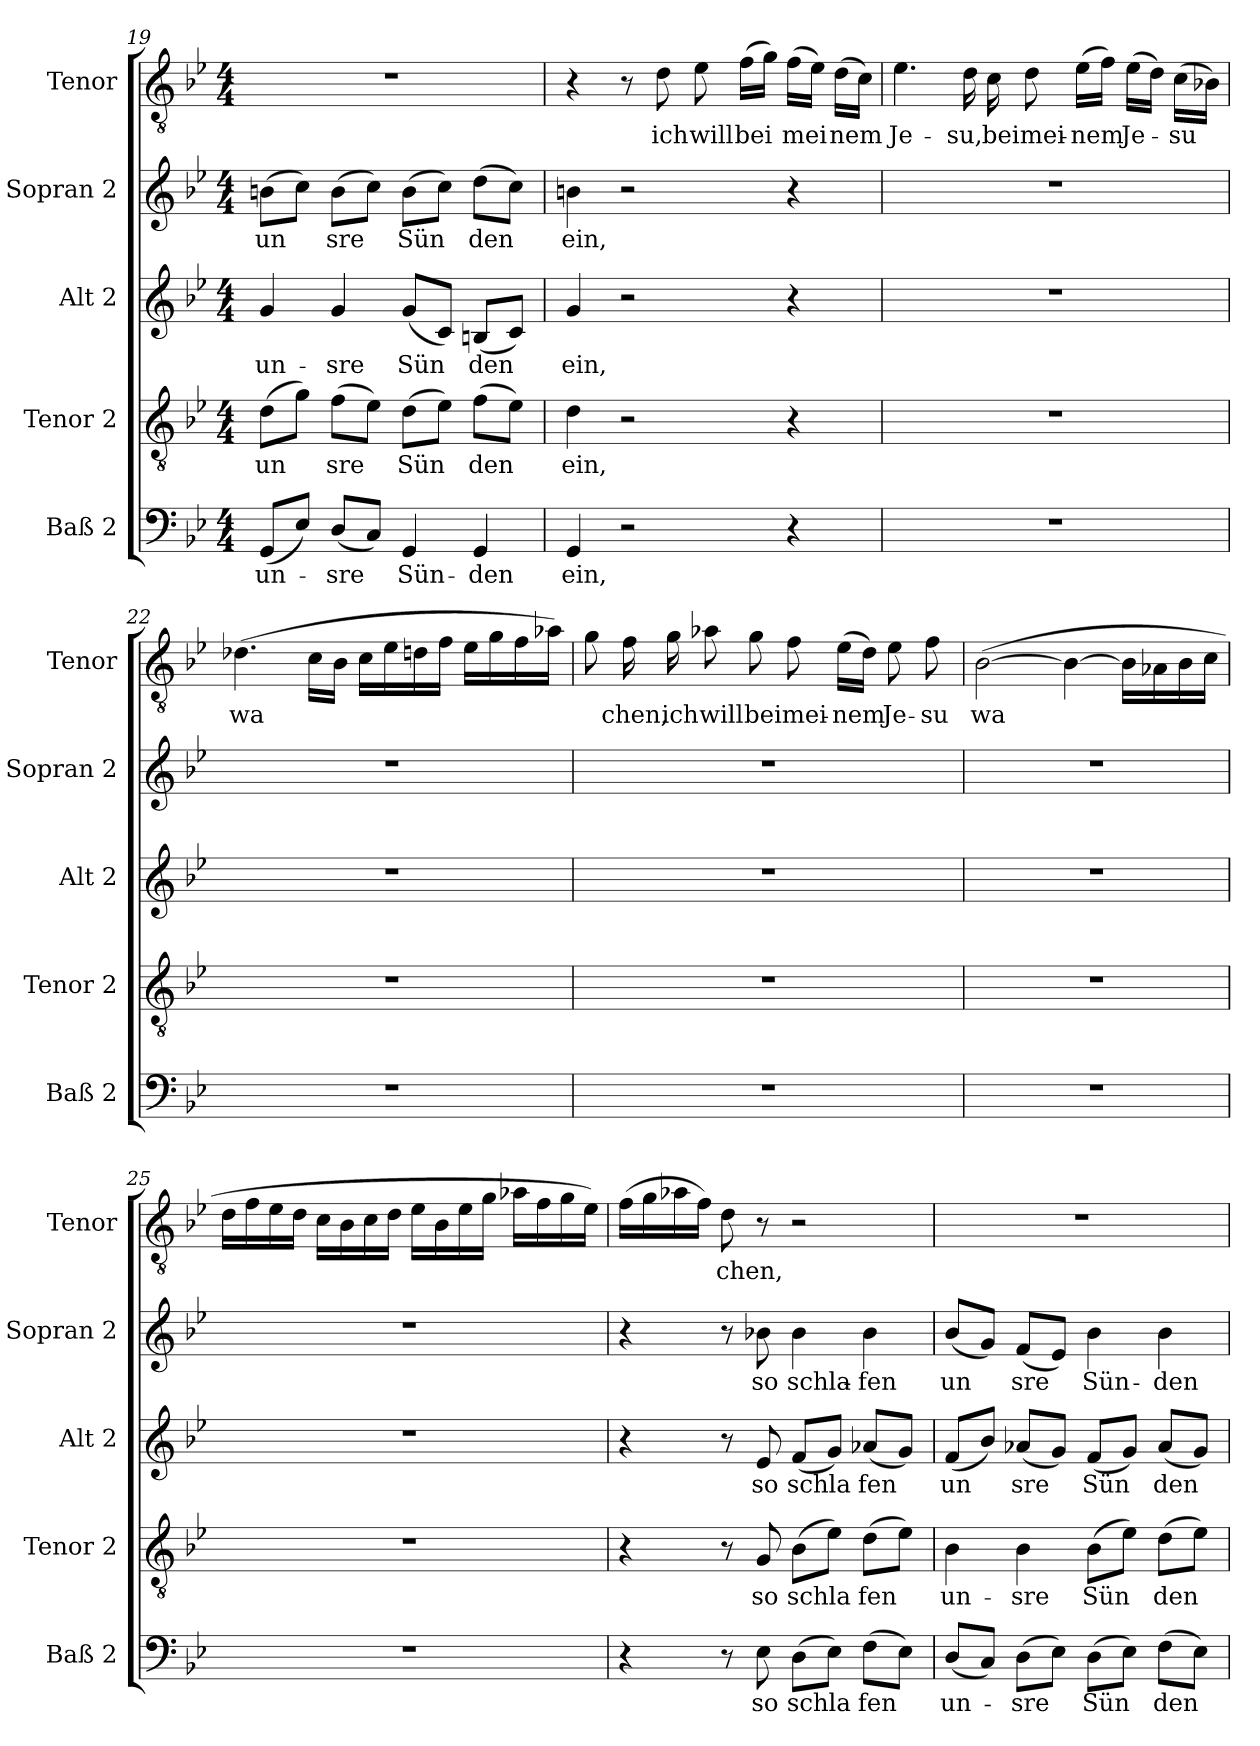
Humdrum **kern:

**kern	**text	**kern	**text	**kern	**text	**kern	**text	**kern	**text
*part5	*part5	*part4	*part4	*part3	*part3	*part2	*part2	*part1	*part1
*staff5	*staff5	*staff4	*staff4	*staff3	*staff3	*staff2	*staff2	*staff1	*staff1
*I"Baß 2	*	*I"Tenor 2	*	*I"Alt 2	*	*I"Sopran 2	*	*I"Tenor	*
*I'Baß 2	*	*I'Tenor 2	*	*I'Alt 2	*	*I'Sopran 2	*	*I'Tenor	*
*clefF4	*	*clefGv2	*	*clefG2	*	*clefG2	*	*clefGv2	*
*k[b-e-]	*	*k[b-e-]	*	*k[b-e-]	*	*k[b-e-]	*	*k[b-e-]	*
*B-:	*	*B-:	*	*B-:	*	*B-:	*	*B-:	*
*M4/4	*	*M4/4	*	*M4/4	*	*M4/4	*	*M4/4	*
=19	=19	=19	=19	=19	=19	=19	=19	=19	=19
!	!LO:LY:b	!	!LO:LY:b	!	!LO:LY:b	!	!LO:LY:b	!	!
(<8GG/L	un-	(>8d\L	un	4g/	un-	(>8bn\L	un	1r	.
8E-/J)	.	8g\J)	.	.	.	8cc\J)	.	.	.
!	!LO:LY:b	!	!LO:LY:b	!	!LO:LY:b	!	!LO:LY:b	!	!
(<8D/L	-sre	(>8f\L	sre	4g/	-sre	(>8b\L	sre	.	.
8C/J)	.	8e-\J)	.	.	.	8cc\J)	.	.	.
!	!LO:LY:b	!	!LO:LY:b	!	!LO:LY:b	!	!LO:LY:b	!	!
4GG/	Sün-	(>8d\L	Sün	(<8g/L	Sün	(>8b\L	Sün	.	.
.	.	8e-\J)	.	8c/J)	.	8cc\J)	.	.	.
!	!LO:LY:b	!	!LO:LY:b	!	!LO:LY:b	!	!LO:LY:b	!	!
4GG/	-den	(>8f\L	den	(<8Bn/L	den	(>8dd\L	den	.	.
.	.	8e-\J)	.	8c/J)	.	8cc\J)	.	.	.
!!LO:LB:g=z
=20	=20	=20	=20	=20	=20	=20	=20	=20	=20
!	!LO:LY:b	!	!LO:LY:b	!	!LO:LY:b	!	!LO:LY:b	!	!
4GG/	ein,	4d\	ein,	4g/	ein,	4bn\	ein,	4r	.
2r	.	2r	.	2r	.	2r	.	8r	.
!	!	!	!	!	!	!	!	!	!LO:LY:b
.	.	.	.	.	.	.	.	8d\	ich
!	!	!	!	!	!	!	!	!	!LO:LY:b
.	.	.	.	.	.	.	.	8e-\	will
!	!	!	!	!	!	!	!	!	!LO:LY:b
.	.	.	.	.	.	.	.	(>16f\LL	bei
.	.	.	.	.	.	.	.	16g\JJ)	.
!	!	!	!	!	!	!	!	!	!LO:LY:b
4r	.	4r	.	4r	.	4r	.	(>16f\LL	mei
.	.	.	.	.	.	.	.	16e-\JJ)	.
!	!	!	!	!	!	!	!	!	!LO:LY:b
.	.	.	.	.	.	.	.	(>16d\LL	nem
.	.	.	.	.	.	.	.	16c\JJ)	.
=21	=21	=21	=21	=21	=21	=21	=21	=21	=21
!	!	!	!	!	!	!	!	!	!LO:LY:b
1r	.	1r	.	1r	.	1r	.	4.e-\	Je-
!	!	!	!	!	!	!	!	!	!LO:LY:b
.	.	.	.	.	.	.	.	16d\	-su,
!	!	!	!	!	!	!	!	!	!LO:LY:b
.	.	.	.	.	.	.	.	16c\	bei
!	!	!	!	!	!	!	!	!	!LO:LY:b
.	.	.	.	.	.	.	.	8d\	mei-
!	!	!	!	!	!	!	!	!	!LO:LY:b
.	.	.	.	.	.	.	.	(>16e-\LL	-nem
.	.	.	.	.	.	.	.	16f\JJ)	.
!	!	!	!	!	!	!	!	!	!LO:LY:b
.	.	.	.	.	.	.	.	(>16e-\LL	Je-
.	.	.	.	.	.	.	.	16d\JJ)	.
!	!	!	!	!	!	!	!	!	!LO:LY:b
.	.	.	.	.	.	.	.	(>16c\LL	-su
.	.	.	.	.	.	.	.	16B-X\JJ)	.
=22	=22	=22	=22	=22	=22	=22	=22	=22	=22
!	!	!	!	!	!	!	!	!	!LO:LY:b
1r	.	1r	.	1r	.	1r	.	(>4.d-X\	wa
.	.	.	.	.	.	.	.	16c\LL	.
.	.	.	.	.	.	.	.	16B-\JJ	.
.	.	.	.	.	.	.	.	16c\LL	.
.	.	.	.	.	.	.	.	16e-\	.
.	.	.	.	.	.	.	.	16dn\	.
.	.	.	.	.	.	.	.	16f\JJ	.
.	.	.	.	.	.	.	.	16e-\LL	.
.	.	.	.	.	.	.	.	16g\	.
.	.	.	.	.	.	.	.	16f\	.
.	.	.	.	.	.	.	.	16a-X\JJ)	.
!!LO:PB:g=z
=23	=23	=23	=23	=23	=23	=23	=23	=23	=23
1r	.	1r	.	1r	.	1r	.	8g\	.
!	!	!	!	!	!	!	!	!	!LO:LY:b
.	.	.	.	.	.	.	.	16f\	chen,
!	!	!	!	!	!	!	!	!	!LO:LY:b
.	.	.	.	.	.	.	.	16g\	ich
!	!	!	!	!	!	!	!	!	!LO:LY:b
.	.	.	.	.	.	.	.	8a-X\	will
!	!	!	!	!	!	!	!	!	!LO:LY:b
.	.	.	.	.	.	.	.	8g\	bei
!	!	!	!	!	!	!	!	!	!LO:LY:b
.	.	.	.	.	.	.	.	8f\	mei-
!	!	!	!	!	!	!	!	!	!LO:LY:b
.	.	.	.	.	.	.	.	(>16e-\LL	-nem
.	.	.	.	.	.	.	.	16d\JJ)	.
!	!	!	!	!	!	!	!	!	!LO:LY:b
.	.	.	.	.	.	.	.	8e-\	Je-
!	!	!	!	!	!	!	!	!	!LO:LY:b
.	.	.	.	.	.	.	.	8f\	-su
=24	=24	=24	=24	=24	=24	=24	=24	=24	=24
!	!	!	!	!	!	!	!	!	!LO:LY:b
1r	.	1r	.	1r	.	1r	.	(>[2B-\	wa
.	.	.	.	.	.	.	.	4B-\_	.
.	.	.	.	.	.	.	.	16B-\LL]	.
.	.	.	.	.	.	.	.	16A-X\	.
.	.	.	.	.	.	.	.	16B-\	.
.	.	.	.	.	.	.	.	16c\JJ	.
=25	=25	=25	=25	=25	=25	=25	=25	=25	=25
1r	.	1r	.	1r	.	1r	.	16d\LL	.
.	.	.	.	.	.	.	.	16f\	.
.	.	.	.	.	.	.	.	16e-\	.
.	.	.	.	.	.	.	.	16d\JJ	.
.	.	.	.	.	.	.	.	16c\LL	.
.	.	.	.	.	.	.	.	16B-\	.
.	.	.	.	.	.	.	.	16c\	.
.	.	.	.	.	.	.	.	16d\JJ	.
.	.	.	.	.	.	.	.	16e-\LL	.
.	.	.	.	.	.	.	.	16B-\	.
.	.	.	.	.	.	.	.	16e-\	.
.	.	.	.	.	.	.	.	16g\JJ	.
.	.	.	.	.	.	.	.	16a-X\LL	.
.	.	.	.	.	.	.	.	16f\	.
.	.	.	.	.	.	.	.	16g\	.
.	.	.	.	.	.	.	.	16e-\JJ)	.
!!LO:LB:g=z
=26	=26	=26	=26	=26	=26	=26	=26	=26	=26
4r	.	4r	.	4r	.	4r	.	(>16f\LL	.
.	.	.	.	.	.	.	.	16g\	.
.	.	.	.	.	.	.	.	16a-X\	.
.	.	.	.	.	.	.	.	16f\JJ)	.
!	!	!	!	!	!	!	!	!	!LO:LY:b
8r	.	8r	.	8r	.	8r	.	8d\	chen,
!	!LO:LY:b	!	!LO:LY:b	!	!LO:LY:b	!	!LO:LY:b	!	!
8E-\	so	8G/	so	8e-/	so	8b-X\	so	8r	.
!	!LO:LY:b	!	!LO:LY:b	!	!LO:LY:b	!	!LO:LY:b	!	!
(>8D\L	schla	(>8B-\L	schla	(<8f/L	schla	4b-\	schla-	2r	.
8E-\J)	.	8e-\J)	.	8g/J)	.	.	.	.	.
!	!LO:LY:b	!	!LO:LY:b	!	!LO:LY:b	!	!LO:LY:b	!	!
(>8F\L	fen	(>8d\L	fen	(<8a-X/L	fen	4b-\	-fen	.	.
8E-\J)	.	8e-\J)	.	8g/J)	.	.	.	.	.
=27	=27	=27	=27	=27	=27	=27	=27	=27	=27
!	!LO:LY:b	!	!LO:LY:b	!	!LO:LY:b	!	!LO:LY:b	!	!
(<8D/L	un-	4B-\	un-	(<8f/L	un	(<8b-/L	un	1r	.
8C/J)	.	.	.	8b-/J)	.	8g/J)	.	.	.
!	!LO:LY:b	!	!LO:LY:b	!	!LO:LY:b	!	!LO:LY:b	!	!
(>8D\L	-sre	4B-\	-sre	(<8a-X/L	sre	(<8f/L	sre	.	.
8E-\J)	.	.	.	8g/J)	.	8e-/J)	.	.	.
!	!LO:LY:b	!	!LO:LY:b	!	!LO:LY:b	!	!LO:LY:b	!	!
(>8D\L	Sün	(>8B-\L	Sün	(<8f/L	Sün	4b-\	Sün-	.	.
8E-\J)	.	8e-\J)	.	8g/J)	.	.	.	.	.
!	!LO:LY:b	!	!LO:LY:b	!	!LO:LY:b	!	!LO:LY:b	!	!
(>8F\L	den	(>8d\L	den	(<8a-/L	den	4b-\	-den	.	.
8E-\J)	.	8e-\J)	.	8g/J)	.	.	.	.	.
=	=	=	=	=	=	=	=	=	=
*-	*-	*-	*-	*-	*-	*-	*-	*-	*-
